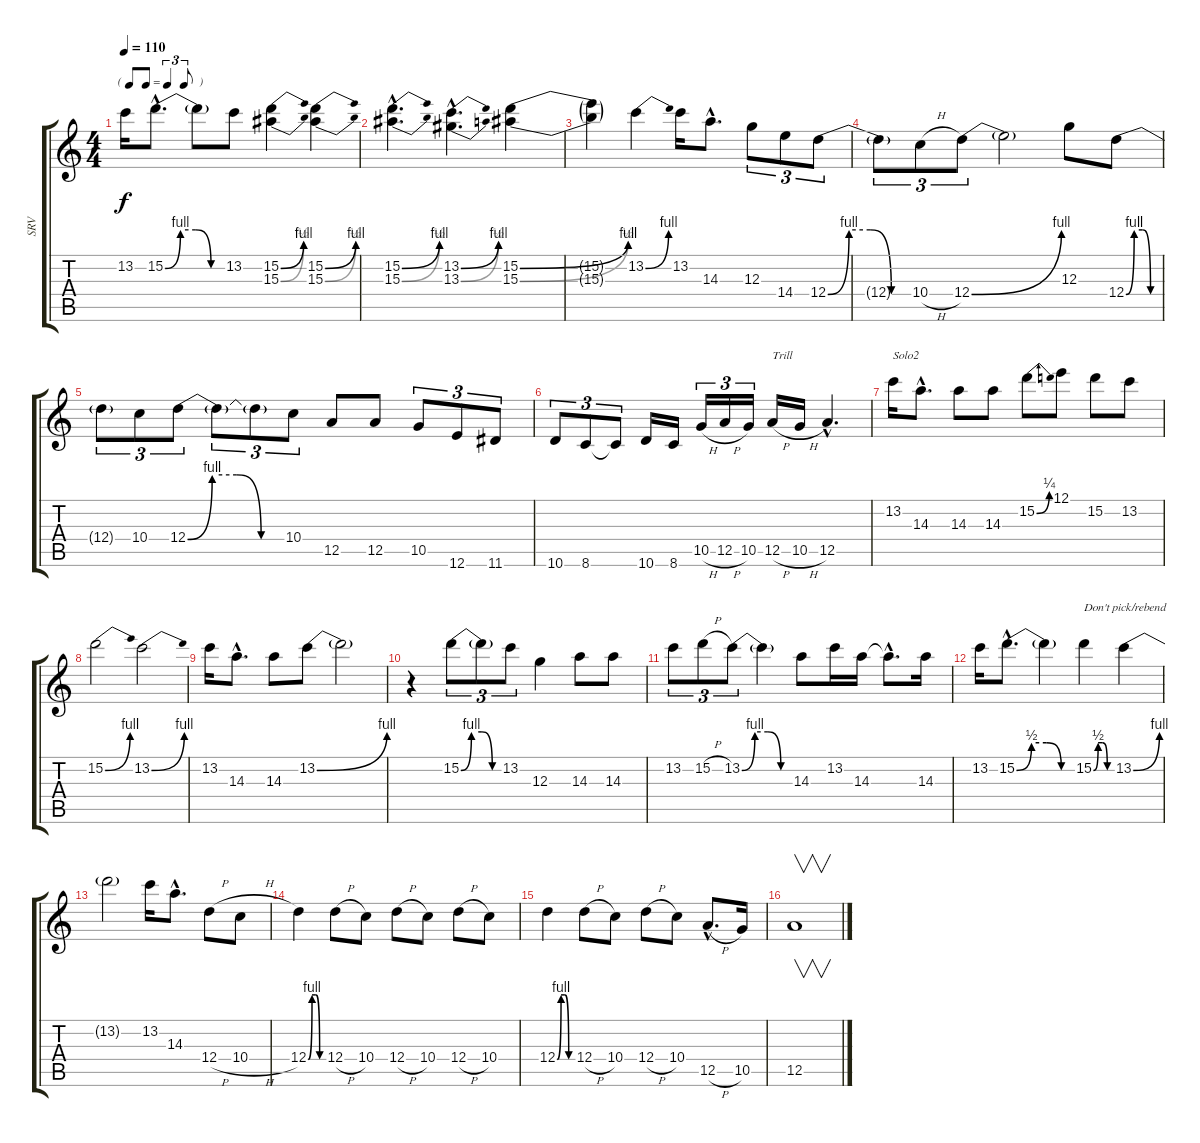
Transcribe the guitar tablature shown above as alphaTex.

\track ("SRV" "SRV") {instrument overdrivenguitar}
\staff {score tabs}
\tuning (E4 B3 G3 D3 A2 E2) {hide}
\ts (4 4)
\tf triplet8th
\tempo 110
\clef g2
\ks c
13.2.16{dy f} 15.2{be (custom 0 0 15 4 30 4 45 0 60 0) hac}.8{d} 15.2{t}.8 13.2.8 (15.2{be (bend 0 0 60 4)} 15.3{be (bend 0 0 60 2)}).4 (15.2{be (bend 0 0 60 4)} 15.3{be (bend 0 0 60 2)}).4 |
(15.2{be (bend 0 0 60 4) hac} 15.3{be (bend 0 0 60 2) hac}).4{d} (13.2{be (bend 0 0 60 4) hac} 13.3{be (bend 0 0 60 2) hac}).4{d} (15.2{be (bend 0 0 60 4)} 15.3{be (bend 0 0 60 2)}).4 |
(15.2{t} 15.3{t}).4 13.2{be (bend 0 0 60 4)}.4 13.2.16 14.3{hac}.8{d} 12.3.8{tu (3 2)} 14.4.8{tu (3 2)} 12.4{be (custom 0 0 15 4 30 4 45 0 60 0)}.8{tu (3 2)} |
12.4{t}.8{tu (3 2)} 10.4{h}.8{tu (3 2)} 12.4{be (bend 0 0 60 4)}.8{tu (3 2)} 12.4{t}.2 12.3.8 12.4{be (custom 0 0 15 4 30 4 45 0 60 0)}.8 |
12.4{t}.8{tu (3 2)} 10.4.8{tu (3 2)} 12.4{be (custom 0 0 15 4 30 4 45 0 60 0)}.8{tu (3 2)} 12.4{t}.8{tu (3 2)} 12.4{t}.8{tu (3 2)} 10.4.8{tu (3 2)} 12.5.8 12.5.8 10.5.8{tu (3 2)} 12.6.8{tu (3 2)} 11.6.8{tu (3 2)} |
10.6.8{tu (3 2)} 8.6.8{tu (3 2)} 8.6{t}.8{tu (3 2)} 10.6.16 8.6.16 10.5{h}.16{tu (3 2)} 12.5{h}.16{tu (3 2)} 10.5.16{tu (3 2)} 12.5{h}.16{txt "Trill"} 10.5{h}.16 12.5{hac}.4{d} |
13.2.16{txt "Solo2"} 14.3{hac}.8{d} 14.3.8 14.3.8 15.2{be (bend 0 0 60 1)}.8 12.1.8 15.2.8 13.2.8 |
15.2{be (bend 0 0 60 4)}.2 13.2{be (bend 0 0 60 4)}.2 |
13.2.16 14.3{hac}.8{d} 14.3.8 13.2{be (bend 0 0 60 4)}.8 13.2{t}.2 |
r.4 15.2{be (custom 0 0 15 4 30 4 45 0 60 0)}.8{tu (3 2)} 15.2{t}.8{tu (3 2)} 13.2.8{tu (3 2)} 12.3.4 14.3.8 14.3.8 |
13.2.8{tu (3 2)} 15.2{h}.8{tu (3 2)} 13.2{be (custom 0 0 15 4 30 4 45 0 60 0)}.8{tu (3 2)} 13.2{t}.4 14.3.8 13.2.16 14.3.16 14.3{hac t}.8{d} 14.3.16 |
13.2.16 15.2{be (custom 0 0 15 2 30 2 45 0 60 0) hac}.8{d} 15.2{t}.4 15.2{be (custom 0 0 15 2 30 2 45 0 60 0)}.4{txt "Don't pick/rebend"} 13.2{be (bend 0 0 60 4)}.4 |
13.2{t}.2 13.2.16 14.3{hac}.8{d} 12.4{h}.8 10.4{h}.8 |
12.4{be (custom 0 0 15 4 30 4 45 0 60 0)}.4 12.4{h}.8 10.4.8 12.4{h}.8 10.4.8 12.4{h}.8 10.4.8 |
12.4{be (custom 0 0 15 4 30 4 45 0 60 0)}.4 12.4{h}.8 10.4.8 12.4{h}.8 10.4.8 12.5{h hac}.8{d} 10.5.16 |
12.5.1{v}
